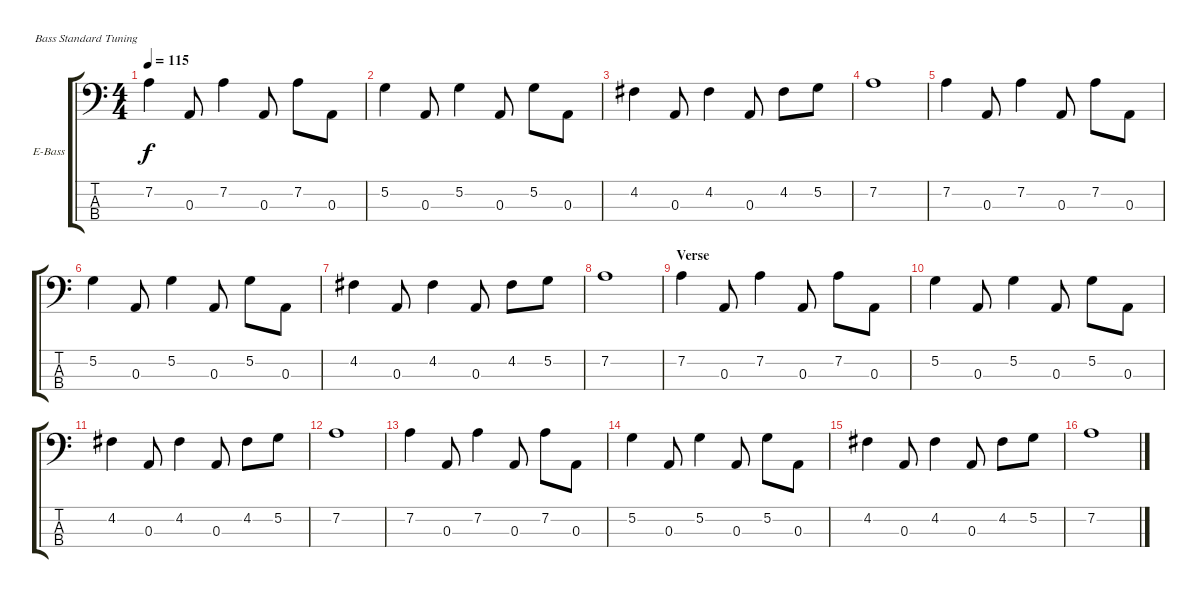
\defaultSystemsLayout 4
\bracketExtendMode groupsimilarinstruments
\firstSystemTrackNameOrientation horizontal
\otherSystemsTrackNameOrientation horizontal
\track ("Electric Bass" "E-Bass") {instrument electricbassfinger}
\staff {score tabs}
\tuning (G2 D2 A1 E1)
\ts (4 4)
\tempo 115
\clef f4
\scale
0.333333
\ks c
7.2.4{dy f} 0.3.8 7.2.4 0.3.8 7.2.8 0.3.8 |
\scale
0.333333 5.2.4 0.3.8 5.2.4 0.3.8 5.2.8 0.3.8 |
\scale
0.333333 4.2.4 0.3.8 4.2.4 0.3.8 4.2.8 5.2.8 |
\scale
0.333333 7.2.1 |
\scale
0.333333 7.2.4 0.3.8 7.2.4 0.3.8 7.2.8 0.3.8 |
\scale
0.333333 5.2.4 0.3.8 5.2.4 0.3.8 5.2.8 0.3.8 |
\scale
0.333333 4.2.4 0.3.8 4.2.4 0.3.8 4.2.8 5.2.8 |
\scale
0.333333 7.2.1 |
\section ("" "Verse")
\scale
0.333333 7.2.4 0.3.8 7.2.4 0.3.8 7.2.8 0.3.8 |
\scale
0.333333 5.2.4 0.3.8 5.2.4 0.3.8 5.2.8 0.3.8 |
\scale
0.333333 4.2.4 0.3.8 4.2.4 0.3.8 4.2.8 5.2.8 |
\scale
0.333333 7.2.1 |
\scale
0.333333 7.2.4 0.3.8 7.2.4 0.3.8 7.2.8 0.3.8 |
\scale
0.333333 5.2.4 0.3.8 5.2.4 0.3.8 5.2.8 0.3.8 |
\scale
0.333333 4.2.4 0.3.8 4.2.4 0.3.8 4.2.8 5.2.8 |
\scale
0.333333 7.2.1
